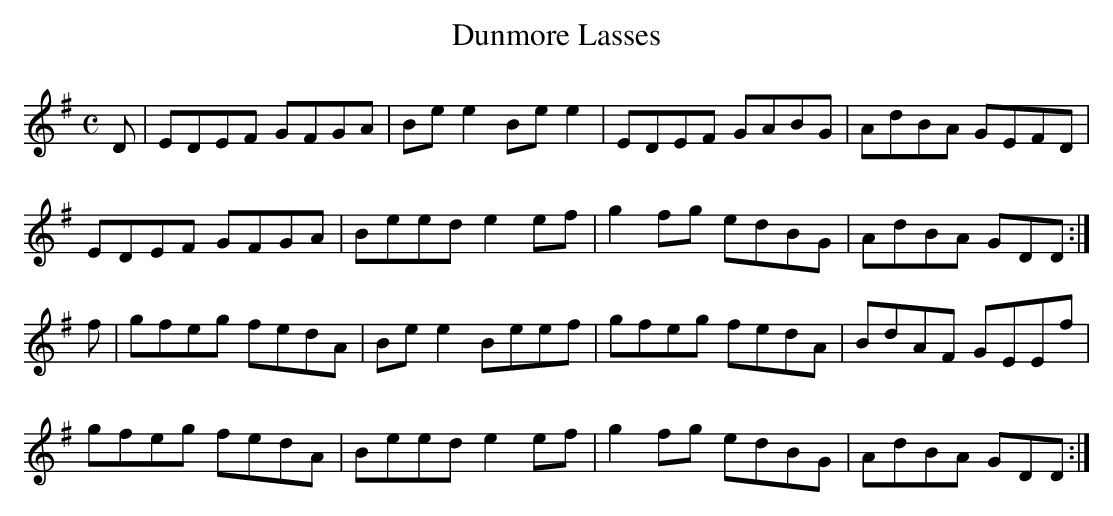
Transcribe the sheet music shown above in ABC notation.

X:1
T:Dunmore Lasses
M:C
L:1/8
K:E Minor
D|EDEF GFGA|Bee2 Bee2|EDEF GABG|AdBA GEFD|!
EDEF GFGA|Beed e2ef|g2fg edBG|AdBA GDD:|!
f|gfeg fedA|Bee2 Beef|gfeg fedA|BdAF GEEf|!
gfeg fedA|Beed e2ef|g2fg edBG|AdBA GDD:|!
